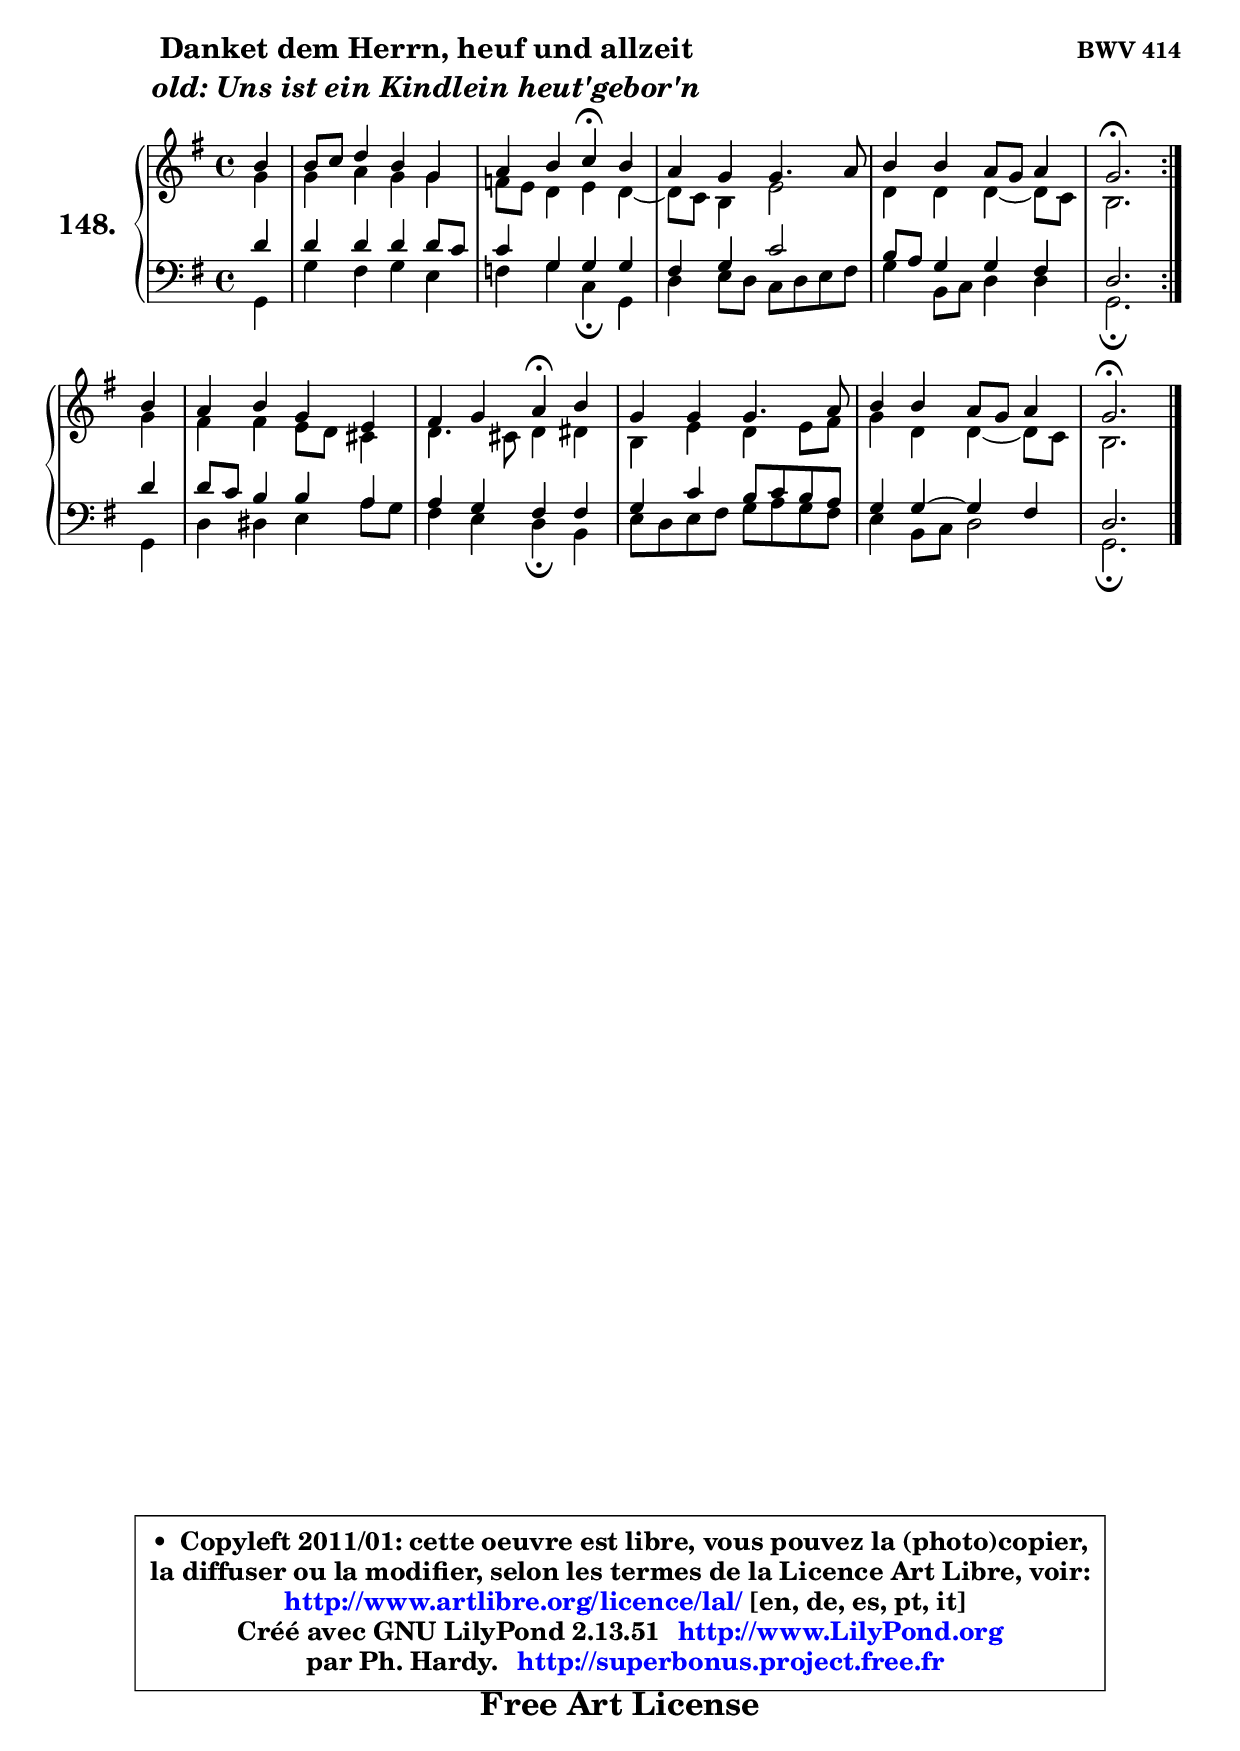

\version "2.13.51"

    \paper {
%	system-system-spacing #'padding = #0.1
%	score-system-spacing #'padding = #0.1
%	ragged-bottom = ##f
%	ragged-last-bottom = ##f
	}

    \header {
      opus = \markup { \bold "BWV 414" }
      piece = \markup { \hspace #9 \fontsize #2 \bold \column \center-align { \line { "Danket dem Herrn, heuf und allzeit" }
                     \line { \italic "old: Uns ist ein Kindlein heut'gebor'n" }
                 } }
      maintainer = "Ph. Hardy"
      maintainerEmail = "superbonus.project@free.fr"
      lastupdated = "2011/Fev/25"
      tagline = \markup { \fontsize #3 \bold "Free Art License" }
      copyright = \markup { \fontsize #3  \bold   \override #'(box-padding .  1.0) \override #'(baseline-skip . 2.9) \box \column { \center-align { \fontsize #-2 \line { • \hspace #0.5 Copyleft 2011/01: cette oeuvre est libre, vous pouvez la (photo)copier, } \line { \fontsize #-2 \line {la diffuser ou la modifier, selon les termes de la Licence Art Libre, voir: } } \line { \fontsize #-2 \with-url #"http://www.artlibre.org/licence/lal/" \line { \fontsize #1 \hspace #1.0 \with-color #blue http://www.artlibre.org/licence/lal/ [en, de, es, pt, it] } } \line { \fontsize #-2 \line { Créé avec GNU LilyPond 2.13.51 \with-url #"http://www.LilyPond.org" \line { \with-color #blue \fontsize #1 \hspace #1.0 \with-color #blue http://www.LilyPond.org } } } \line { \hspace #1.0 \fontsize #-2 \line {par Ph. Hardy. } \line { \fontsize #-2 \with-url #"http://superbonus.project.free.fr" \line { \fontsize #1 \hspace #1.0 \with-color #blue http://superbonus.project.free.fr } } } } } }

	  }

  guidemidi = {
	\repeat volta 2 {
        r4 |
        R1 |
        r2 \tempo 4 = 30 r4 \tempo 4 = 78 r4 |
        R1 |
        R1 |
        \tempo 4 = 40 r2. \tempo 4 = 78 } %fin du repeat
        r4 |
        R1 |
        r2 \tempo 4 = 30 r4 \tempo 4 = 78 r4 |
        R1 |
        R1 |
        \tempo 4 = 40 r2. 
	}

  upper = {
	\time 4/4
	\key g \major
	\clef treble
	\partial 4
	\voiceOne
	<< { 
	% SOPRANO
	\set Voice.midiInstrument = "acoustic grand"
	\relative c'' {
	\repeat volta 2 {
        b4 |
        b8 c d4 b g4 |
        a4 b c\fermata b |
        a4 g g4. a8 |
        b4 b a8 g a4 |
        g2.\fermata } %fin du repeat
\break
        b4 |
        a4 b g e |
        fis4 g a\fermata b |
        g4 g g4. a8 |
        b4 b a8 g a4 |
        g2.\fermata
        \bar "|."
	} % fin de relative
	}

	\context Voice="1" { \voiceTwo 
	% ALTO
	\set Voice.midiInstrument = "acoustic grand"
	\relative c'' {
	\repeat volta 2 {
        g4 |
        g4 a g g |
        f8 e d4 e d ~ |
        d8 c8 b4 e2 |
        d4 d d ~ d8 c |
        b2. } %fin du repeat
        g'4 |
        fis4 fis e8 d cis4 |
        d4. cis8 d4 dis |
        b4 e d e8 fis |
        g4 d d ~ d8 c |
        b2.
        \bar "|."
	} % fin de relative
	\oneVoice
	} >>
	}

    lower = {
	\time 4/4
	\key g \major
	\clef bass
	\partial 4
	\voiceOne
	<< { 
	% TENOR
	\set Voice.midiInstrument = "acoustic grand"
	\relative c' {
	\repeat volta 2 {
        d4 |
        d4 d d d8 c |
        c4 g g g |
        fis4 g c2 |
        b8 a g4 g fis |
        d2. } %fin du repeat
        d'4 |
        d8 c b4 b a |
        a4 g fis fis |
        g4 c b8 c b a |
        g4 g ~ g4 fis |
        d2.
        \bar "|."
	} % fin de relative
	}
	\context Voice="1" { \voiceTwo 
	% BASS
	\set Voice.midiInstrument = "acoustic grand"
	\relative c {
	\repeat volta 2 {
        g4 |
        g'4 fis g e |
        f4 g c,\fermata g |
        d'4 e8 d c d e fis |
        g4 b,8 c d4 d |
        g,2.\fermata } %fin du repeat
        g4 |
        d'4 dis e a8 g |
        fis4 e d\fermata b |
        e8 d e fis g a g fis |
        e4 b8 c d2 |
        g,2.\fermata
        \bar "|."
	} % fin de relative
	\oneVoice
	} >>
	}


    \score { 

	\new PianoStaff <<
	\set PianoStaff.instrumentName = \markup { \bold \huge "148." }
	\new Staff = "upper" \upper
	\new Staff = "lower" \lower
	>>

    \layout {
%	ragged-last = ##f
	   }

         } % fin de score

  \score {
    \unfoldRepeats { << \guidemidi \upper \lower >> }
    \midi {
    \context {
     \Staff
      \remove "Staff_performer"
               }

     \context {
      \Voice
       \consists "Staff_performer"
                }

     \context { 
      \Score
      tempoWholesPerMinute = #(ly:make-moment 78 4)
		}
	    }
	}

